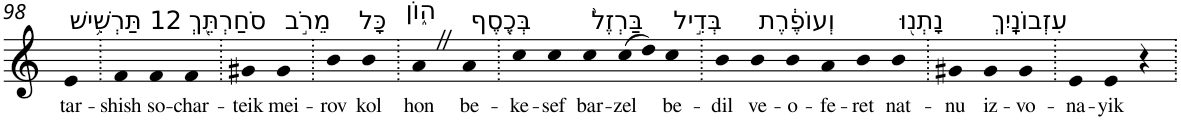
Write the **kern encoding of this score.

**kern	**text
*part1	*part1
*staff1	*staff1
*I"Piano	*
*I'Pno	*
!!LO:PB:g=z
*clefG2	*
*k[]	*
=98	=98
!LO:TX:a:t=12 תַּרְשִׁ֥ישׁ	!
!	!LO:LY:b
4e	tar-
=99.	=99.
!	!LO:LY:b
4f	-shish
!LO:TX:a:t=סֹחַרְתֵּ֖ךְ	!
!	!LO:LY:b
4f	so-
!	!LO:LY:b
4f	-char-
=100.	=100.
!	!LO:LY:b
4g#X	-teik
!LO:TX:a:t=מֵרֹ֣ב	!
!	!LO:LY:b
4g#	mei-
=101.	=101.
!	!LO:LY:b
4b	-rov
!LO:TX:a:t=כָּל	!
!	!LO:LY:b
4b	kol
=102.	=102.
!LO:TX:a:t=ה֑וֹן	!
!	!LO:LY:b
4aZ	hon
!LO:TX:a:t=בְּכֶ֤סֶף	!
!	!LO:LY:b
4a	be-
=103.	=103.
!	!LO:LY:b
4cc	-ke-
!	!LO:LY:b
4cc	-sef
!LO:TX:a:t=בַּרְזֶל֙	!
!	!LO:LY:b
4cc	bar-
!	!LO:LY:b
(>8cc	-zel
8dd)	.
!LO:TX:a:t=בְּדִ֣יל	!
!	!LO:LY:b
4cc	be-
=104.	=104.
!	!LO:LY:b
4b	-dil
!LO:TX:a:t=וְעוֹפֶ֔רֶת	!
!	!LO:LY:b
4b	ve-
!	!LO:LY:b
4b	-o-
!	!LO:LY:b
4a	-fe-
!	!LO:LY:b
4b	-ret
!LO:TX:a:t=נָתְנ֖וּ	!
!	!LO:LY:b
4b	nat-
=105.	=105.
!	!LO:LY:b
4g#X	-nu
!LO:TX:a:t=עִזְבוֹנָֽיִךְ	!
!	!LO:LY:b
4g#	iz-
!	!LO:LY:b
4g#	-vo-
=106.	=106.
!	!LO:LY:b
4e	-na-
!	!LO:LY:b
4e	-yik
4r	.
=.	=.
*-	*-
